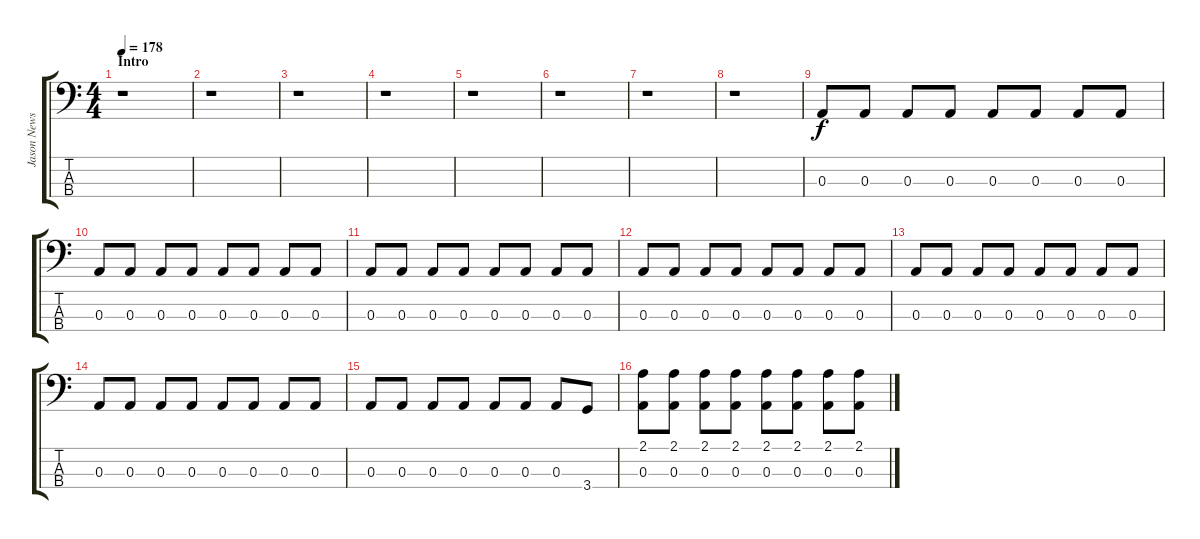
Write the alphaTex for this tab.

\track ("Jason Newsted [Bass]" "Jason News") {instrument electricbasspick}
\staff {score tabs}
\tuning (G2 D2 A1 E1) {hide}
\ts (4 4)
\section ("" "Intro")
\tempo 178
\clef f4
\ks c
r.1{dy f instrument electricbasspick} |
r.1 |
r.1 |
r.1 |
r.1 |
r.1 |
r.1 |
r.1 |
0.3.8 0.3.8 0.3.8 0.3.8 0.3.8 0.3.8 0.3.8 0.3.8 |
0.3.8 0.3.8 0.3.8 0.3.8 0.3.8 0.3.8 0.3.8 0.3.8 |
0.3.8 0.3.8 0.3.8 0.3.8 0.3.8 0.3.8 0.3.8 0.3.8 |
0.3.8 0.3.8 0.3.8 0.3.8 0.3.8 0.3.8 0.3.8 0.3.8 |
0.3.8 0.3.8 0.3.8 0.3.8 0.3.8 0.3.8 0.3.8 0.3.8 |
0.3.8 0.3.8 0.3.8 0.3.8 0.3.8 0.3.8 0.3.8 0.3.8 |
0.3.8 0.3.8 0.3.8 0.3.8 0.3.8 0.3.8 0.3.8 3.4.8 |
(2.1 0.3).8 (2.1 0.3).8 (2.1 0.3).8 (2.1 0.3).8 (2.1 0.3).8 (2.1 0.3).8 (2.1 0.3).8 (2.1 0.3).8
